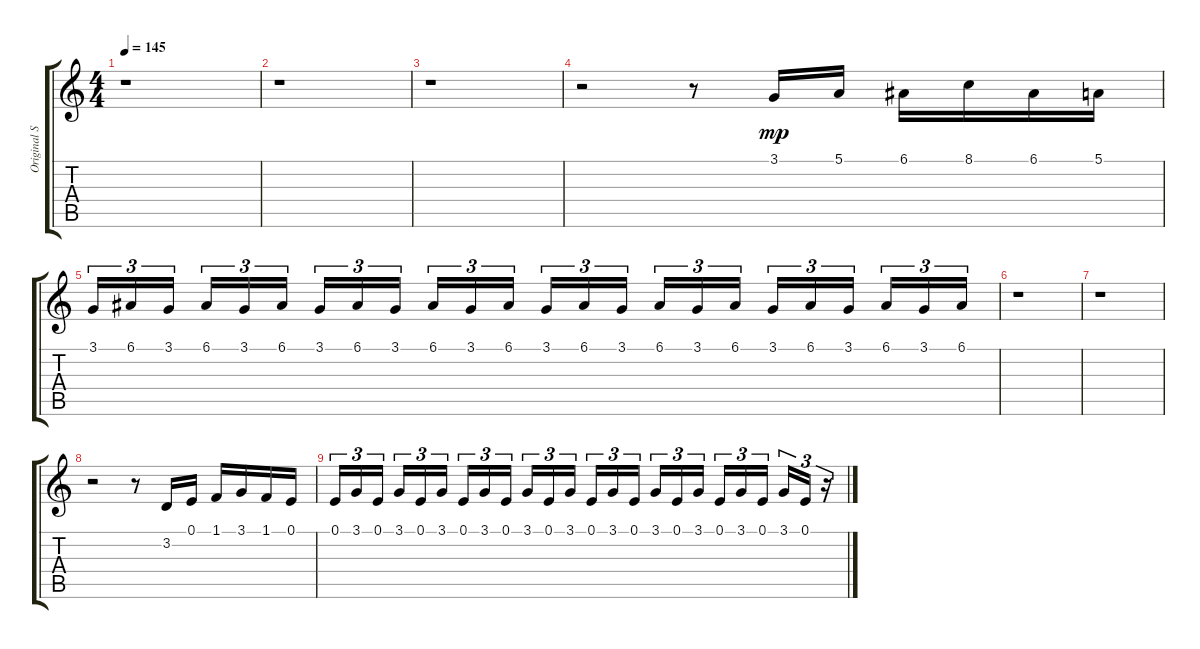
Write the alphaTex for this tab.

\track ("Original Soundtrack" "Original S") {instrument vibraphone}
\staff {score tabs}
\tuning (E4 B3 G3 D3 A2 E2) {hide}
\ts (4 4)
\tempo 145
\clef g2
\ks c
r.1{dy mp} |
r.1 |
r.1 |
r.2 r.8 3.1.16 5.1.16 6.1.16 8.1.16 6.1.16 5.1.16 |
3.1.16{tu (3 2)} 6.1.16{tu (3 2)} 3.1.16{tu (3 2)} 6.1.16{tu (3 2)} 3.1.16{tu (3 2)} 6.1.16{tu (3 2)} 3.1.16{tu (3 2)} 6.1.16{tu (3 2)} 3.1.16{tu (3 2)} 6.1.16{tu (3 2)} 3.1.16{tu (3 2)} 6.1.16{tu (3 2)} 3.1.16{tu (3 2)} 6.1.16{tu (3 2)} 3.1.16{tu (3 2)} 6.1.16{tu (3 2)} 3.1.16{tu (3 2)} 6.1.16{tu (3 2)} 3.1.16{tu (3 2)} 6.1.16{tu (3 2)} 3.1.16{tu (3 2)} 6.1.16{tu (3 2)} 3.1.16{tu (3 2)} 6.1.16{tu (3 2)} |
r.1 |
r.1 |
r.2 r.8 3.2.16 0.1.16 1.1.16 3.1.16 1.1.16 0.1.16 |
0.1.16{tu (3 2)} 3.1.16{tu (3 2)} 0.1.16{tu (3 2)} 3.1.16{tu (3 2)} 0.1.16{tu (3 2)} 3.1.16{tu (3 2)} 0.1.16{tu (3 2)} 3.1.16{tu (3 2)} 0.1.16{tu (3 2)} 3.1.16{tu (3 2)} 0.1.16{tu (3 2)} 3.1.16{tu (3 2)} 0.1.16{tu (3 2)} 3.1.16{tu (3 2)} 0.1.16{tu (3 2)} 3.1.16{tu (3 2)} 0.1.16{tu (3 2)} 3.1.16{tu (3 2)} 0.1.16{tu (3 2)} 3.1.16{tu (3 2)} 0.1.16{tu (3 2)} 3.1.16{tu (3 2)} 0.1.16{tu (3 2)} r.16{tu (3 2)}
